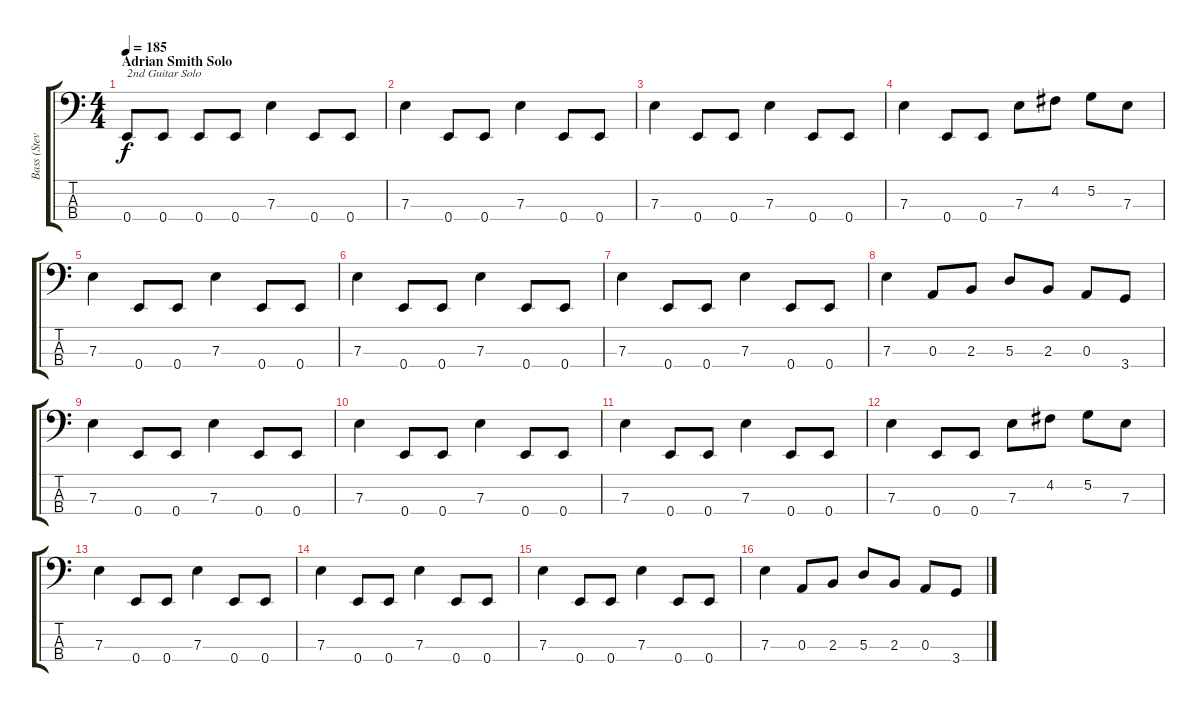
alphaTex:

\track ("Bass (Steve Harris" "Bass (Stev") {instrument electricbassfinger}
\staff {score tabs}
\tuning (G2 D2 A1 E1) {hide}
\ts (4 4)
\section ("" "Adrian Smith Solo")
\tempo 185
\clef f4
\ks c
0.4.8{txt "2nd Guitar Solo" dy f} 0.4.8 0.4.8 0.4.8 7.3.4 0.4.8 0.4.8 |
7.3.4 0.4.8 0.4.8 7.3.4 0.4.8 0.4.8 |
7.3.4 0.4.8 0.4.8 7.3.4 0.4.8 0.4.8 |
7.3.4 0.4.8 0.4.8 7.3.8 4.2.8 5.2.8 7.3.8 |
7.3.4 0.4.8 0.4.8 7.3.4 0.4.8 0.4.8 |
7.3.4 0.4.8 0.4.8 7.3.4 0.4.8 0.4.8 |
7.3.4 0.4.8 0.4.8 7.3.4 0.4.8 0.4.8 |
7.3.4 0.3.8 2.3.8 5.3.8 2.3.8 0.3.8 3.4.8 |
7.3.4 0.4.8 0.4.8 7.3.4 0.4.8 0.4.8 |
7.3.4 0.4.8 0.4.8 7.3.4 0.4.8 0.4.8 |
7.3.4 0.4.8 0.4.8 7.3.4 0.4.8 0.4.8 |
7.3.4 0.4.8 0.4.8 7.3.8 4.2.8 5.2.8 7.3.8 |
7.3.4 0.4.8 0.4.8 7.3.4 0.4.8 0.4.8 |
7.3.4 0.4.8 0.4.8 7.3.4 0.4.8 0.4.8 |
7.3.4 0.4.8 0.4.8 7.3.4 0.4.8 0.4.8 |
7.3.4 0.3.8 2.3.8 5.3.8 2.3.8 0.3.8 3.4.8
